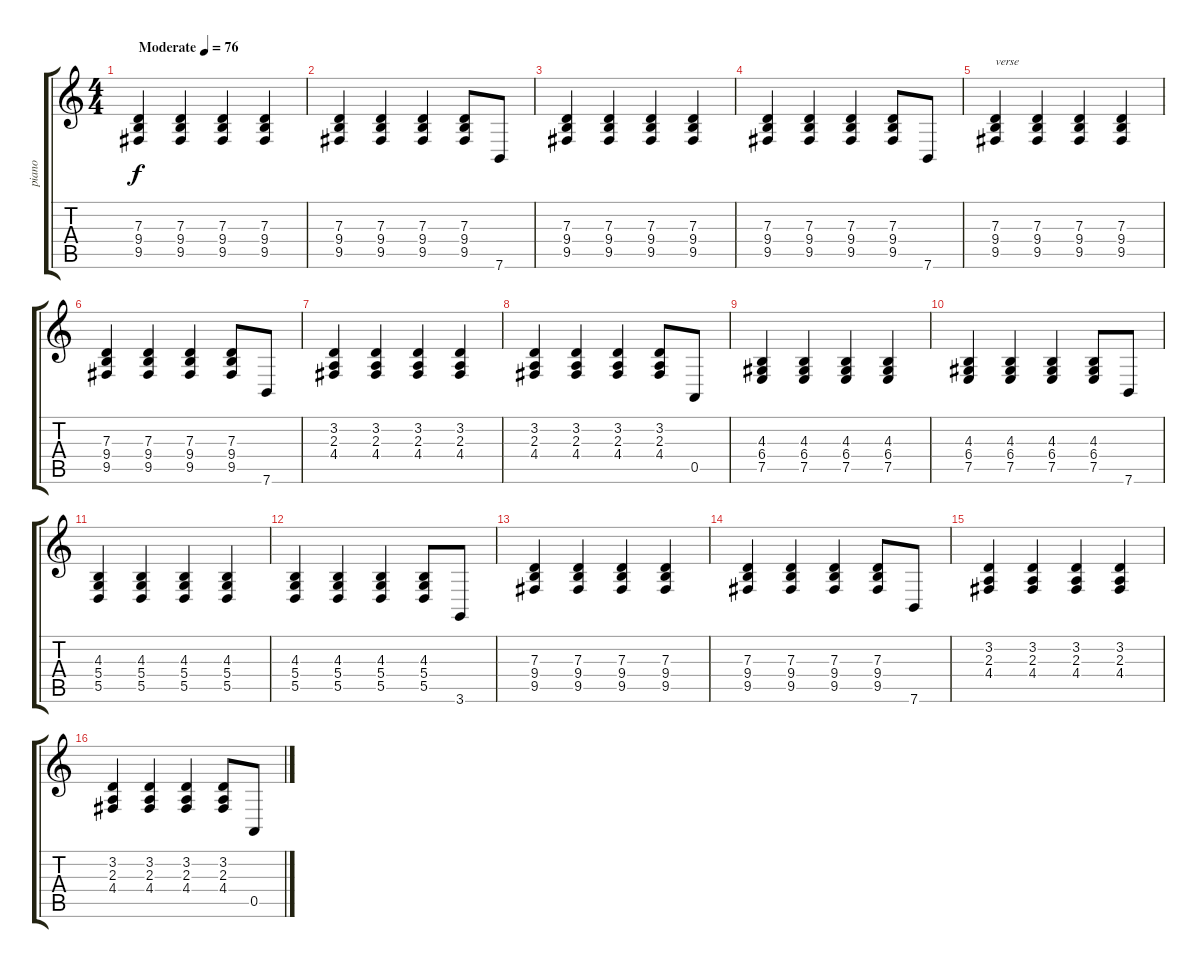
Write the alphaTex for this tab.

\track ("piano" "piano") {instrument acousticgrandpiano}
\staff {score tabs}
\tuning (E4 B3 G3 D3 A2 E2) {hide}
\ts (4 4)
\tempo (76 "Moderate")
\clef g2
\ks c
(7.3 9.4 9.5).4{dy f instrument acousticgrandpiano} (7.3 9.4 9.5).4 (7.3 9.4 9.5).4 (7.3 9.4 9.5).4 |
(7.3 9.4 9.5).4 (7.3 9.4 9.5).4 (7.3 9.4 9.5).4 (7.3 9.4 9.5).8 7.6.8 |
(7.3 9.4 9.5).4 (7.3 9.4 9.5).4 (7.3 9.4 9.5).4 (7.3 9.4 9.5).4 |
(7.3 9.4 9.5).4 (7.3 9.4 9.5).4 (7.3 9.4 9.5).4 (7.3 9.4 9.5).8 7.6.8 |
(7.3 9.4 9.5).4{txt "verse"} (7.3 9.4 9.5).4 (7.3 9.4 9.5).4 (7.3 9.4 9.5).4 |
(7.3 9.4 9.5).4 (7.3 9.4 9.5).4 (7.3 9.4 9.5).4 (7.3 9.4 9.5).8 7.6.8 |
(3.2 2.3 4.4).4 (3.2 2.3 4.4).4 (3.2 2.3 4.4).4 (3.2 2.3 4.4).4 |
(3.2 2.3 4.4).4 (3.2 2.3 4.4).4 (3.2 2.3 4.4).4 (3.2 2.3 4.4).8 0.5.8 |
(4.3 6.4 7.5).4 (4.3 6.4 7.5).4 (4.3 6.4 7.5).4 (4.3 6.4 7.5).4 |
(4.3 6.4 7.5).4 (4.3 6.4 7.5).4 (4.3 6.4 7.5).4 (4.3 6.4 7.5).8 7.6.8 |
(4.3 5.4 5.5).4 (4.3 5.4 5.5).4 (4.3 5.4 5.5).4 (4.3 5.4 5.5).4 |
(4.3 5.4 5.5).4 (4.3 5.4 5.5).4 (4.3 5.4 5.5).4 (4.3 5.4 5.5).8 3.6.8 |
(7.3 9.4 9.5).4 (7.3 9.4 9.5).4 (7.3 9.4 9.5).4 (7.3 9.4 9.5).4 |
(7.3 9.4 9.5).4 (7.3 9.4 9.5).4 (7.3 9.4 9.5).4 (7.3 9.4 9.5).8 7.6.8 |
(3.2 2.3 4.4).4 (3.2 2.3 4.4).4 (3.2 2.3 4.4).4 (3.2 2.3 4.4).4 |
(3.2 2.3 4.4).4 (3.2 2.3 4.4).4 (3.2 2.3 4.4).4 (3.2 2.3 4.4).8 0.5.8
